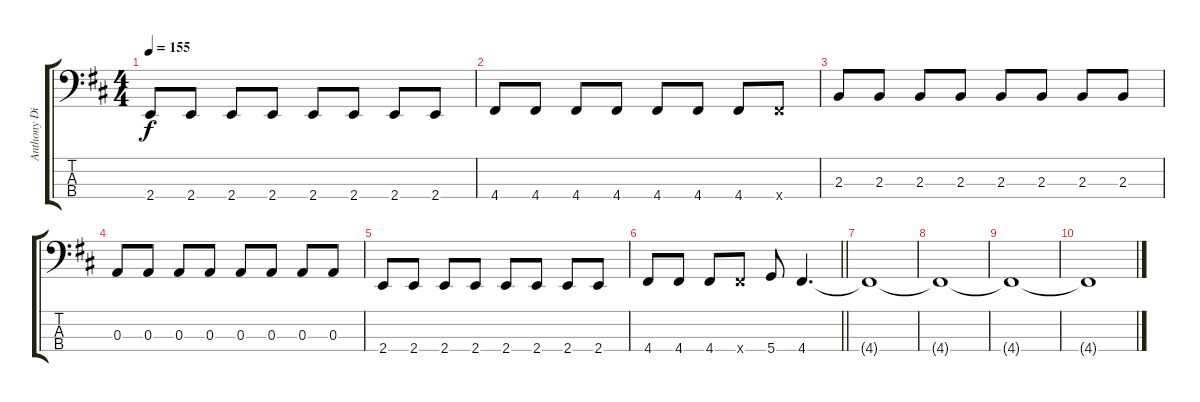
\track ("Anthony DiIonno" "Anthony Di") {instrument electricbasspick}
\staff {score tabs}
\tuning (G2 D2 A1 D1) {hide}
\ts (4 4)
\tempo 155
\clef f4
\ks d
2.4.8{dy f} 2.4.8 2.4.8 2.4.8 2.4.8 2.4.8 2.4.8 2.4.8 |
4.4.8 4.4.8 4.4.8 4.4.8 4.4.8 4.4.8 4.4.8 4.4{x}.8 |
2.3.8 2.3.8 2.3.8 2.3.8 2.3.8 2.3.8 2.3.8 2.3.8 |
0.3.8 0.3.8 0.3.8 0.3.8 0.3.8 0.3.8 0.3.8 0.3.8 |
2.4.8 2.4.8 2.4.8 2.4.8 2.4.8 2.4.8 2.4.8 2.4.8 |
\barLineRight lightlight
4.4.8 4.4.8 4.4.8 4.4{x}.8 5.4.8 4.4.4{d} |
4.4{t}.1{volume 0} |
4.4{t}.1 |
4.4{t}.1 |
4.4{t}.1
